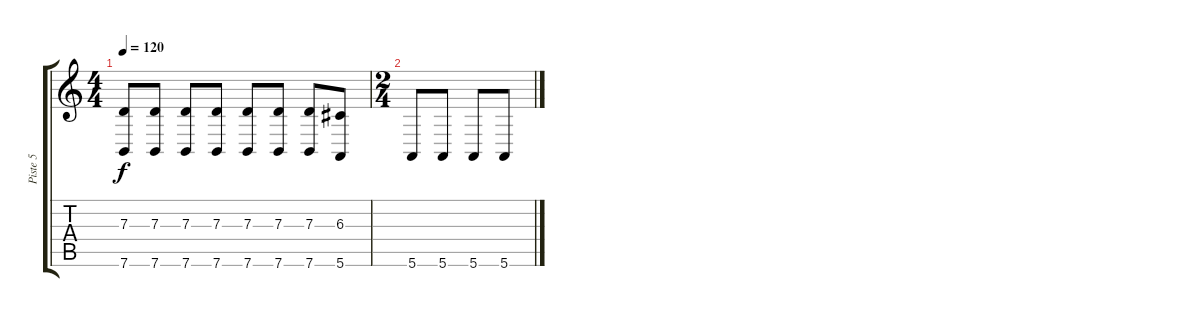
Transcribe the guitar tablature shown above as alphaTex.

\track ("Piste 5" "Piste 5") {instrument acousticgrandpiano}
\staff {score tabs}
\tuning (E4 B3 G3 D3 A2 E2) {hide}
\ts (4 4)
\tempo 120
\clef g2
\ks c
(7.3 7.6).8{dy f} (7.3 7.6).8 (7.3 7.6).8 (7.3 7.6).8 (7.3 7.6).8 (7.3 7.6).8 (7.3 7.6).8 (6.3 5.6).8 |
\ts (2 4)
5.6.8 5.6.8 5.6.8 5.6.8
